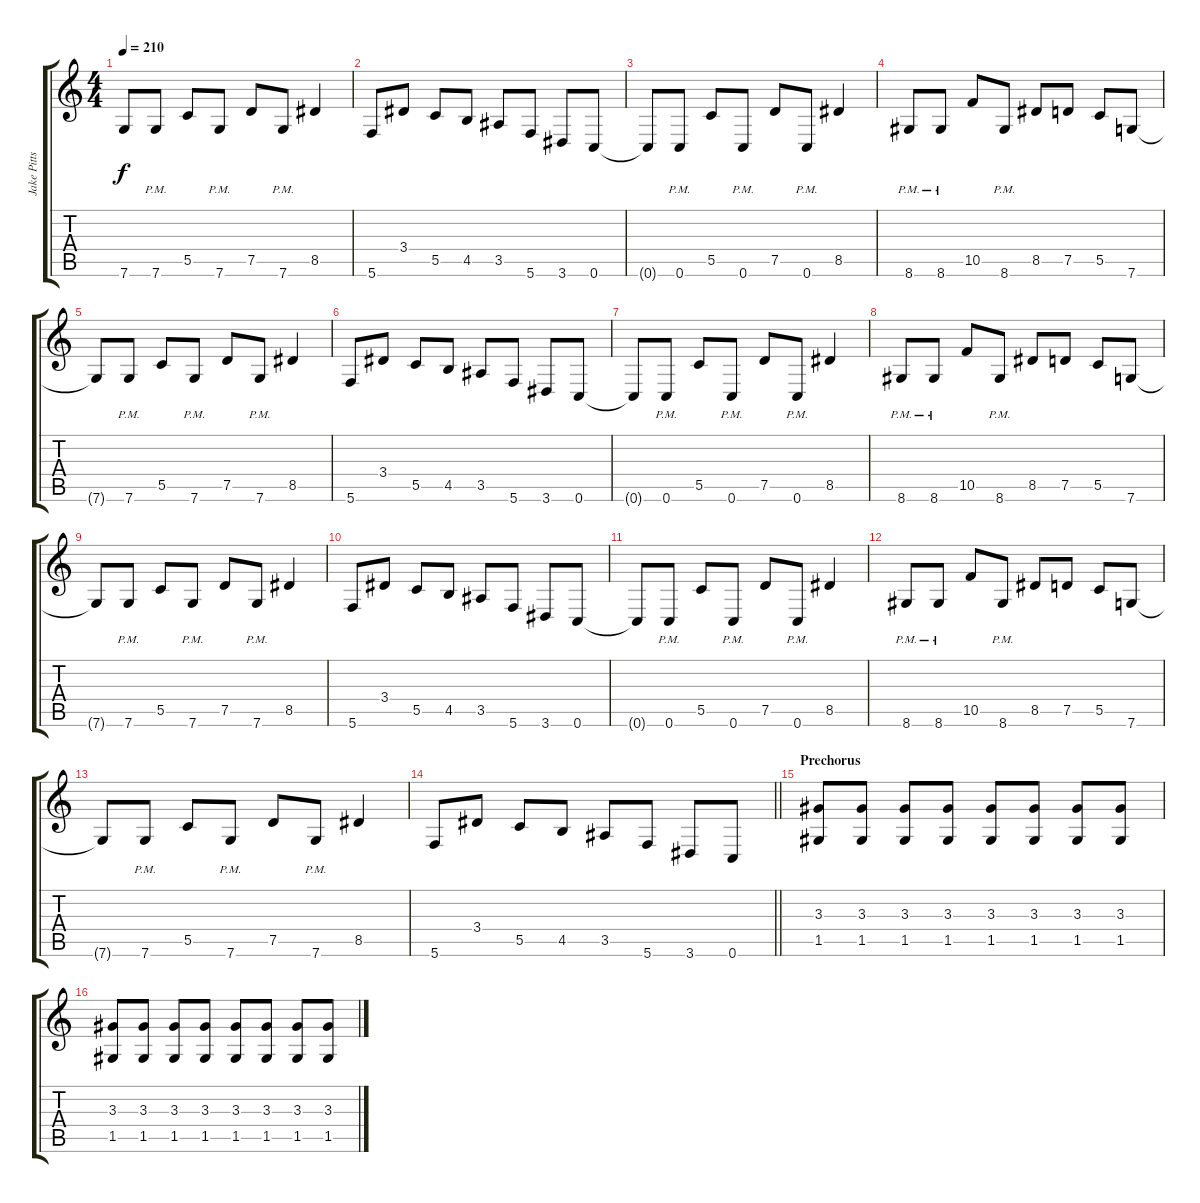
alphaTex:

\track ("Jake Pitts" "Jake Pitts") {instrument distortionguitar}
\staff {score tabs}
\tuning (D4 A3 F3 C3 G2 C2) {hide}
\ts (4 4)
\tempo 210
\clef g2
\ks c
7.6{t}.8{dy f} 7.6{pm}.8 5.5.8 7.6{pm}.8 7.5.8 7.6{pm}.8 8.5.4 |
5.6.8 3.4.8 5.5.8 4.5.8 3.5.8 5.6.8 3.6.8 0.6.8 |
0.6{t}.8 0.6{pm}.8 5.5.8 0.6{pm}.8 7.5.8 0.6{pm}.8 8.5.4 |
8.6{pm}.8 8.6{pm}.8 10.5.8 8.6{pm}.8 8.5.8 7.5.8 5.5.8 7.6.8 |
7.6{t}.8 7.6{pm}.8 5.5.8 7.6{pm}.8 7.5.8 7.6{pm}.8 8.5.4 |
5.6.8 3.4.8 5.5.8 4.5.8 3.5.8 5.6.8 3.6.8 0.6.8 |
0.6{t}.8 0.6{pm}.8 5.5.8 0.6{pm}.8 7.5.8 0.6{pm}.8 8.5.4 |
8.6{pm}.8 8.6{pm}.8 10.5.8 8.6{pm}.8 8.5.8 7.5.8 5.5.8 7.6.8 |
7.6{t}.8 7.6{pm}.8 5.5.8 7.6{pm}.8 7.5.8 7.6{pm}.8 8.5.4 |
5.6.8 3.4.8 5.5.8 4.5.8 3.5.8 5.6.8 3.6.8 0.6.8 |
0.6{t}.8 0.6{pm}.8 5.5.8 0.6{pm}.8 7.5.8 0.6{pm}.8 8.5.4 |
8.6{pm}.8 8.6{pm}.8 10.5.8 8.6{pm}.8 8.5.8 7.5.8 5.5.8 7.6.8 |
7.6{t}.8 7.6{pm}.8 5.5.8 7.6{pm}.8 7.5.8 7.6{pm}.8 8.5.4 |
\barLineRight lightlight
5.6.8 3.4.8 5.5.8 4.5.8 3.5.8 5.6.8 3.6.8 0.6.8 |
\section ("" "Prechorus")
(3.3 1.5).8 (3.3 1.5).8 (3.3 1.5).8 (3.3 1.5).8 (3.3 1.5).8 (3.3 1.5).8 (3.3 1.5).8 (3.3 1.5).8 |
(3.3 1.5).8 (3.3 1.5).8 (3.3 1.5).8 (3.3 1.5).8 (3.3 1.5).8 (3.3 1.5).8 (3.3 1.5).8 (3.3 1.5).8
